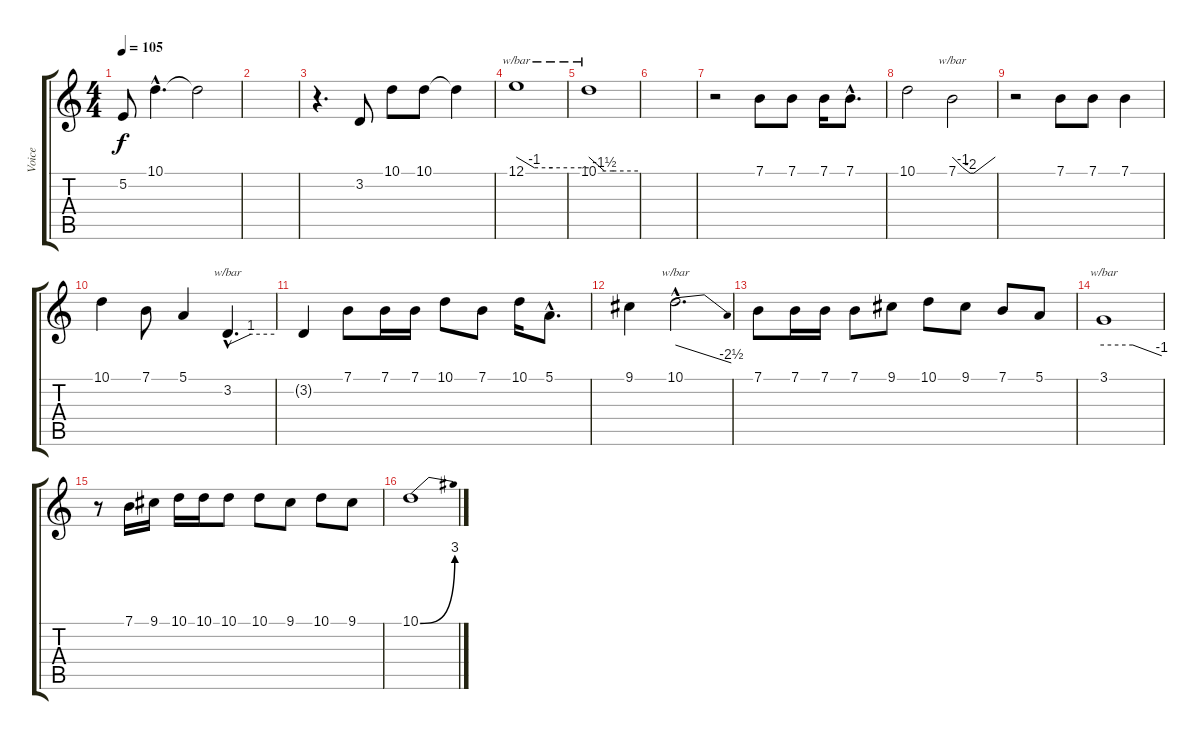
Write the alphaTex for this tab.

\track ("Voice" "Voice") {instrument synthvoice}
\staff {score tabs}
\tuning (E4 B3 G3 D3 A2 E2) {hide}
\ts (4 4)
\tempo 105
\clef g2
\ks c
5.2{t}.8{dy f} 10.1{hac}.4{d} 10.1{t}.2 |
|
r.4{d} 3.2.8 10.1.8 10.1.8 10.1{t}.4 |
12.1.1{tbe (custom default 0 0 15 -4 30 -4 60 -4)} |
10.1.1{tbe (custom default 0 0 19 -6 30 -6 60 -6)} |
|
r.2 7.1.8 7.1.8 7.1.16 7.1{hac}.8{d} |
10.1.2 7.1.2{tbe (custom default 0 0 15 -4 25 -8 30 -8 60 0)} |
r.2 7.1.8 7.1.8 7.1.4 |
10.1.4 7.1.8 5.1.4 3.2{hac}.4{d tbe (custom default 0 0 30 4 60 4)} |
3.2{t}.4 7.1.8 7.1.16 7.1.16 10.1.8 7.1.8 10.1.16 5.1{hac}.8{d} |
9.1.4 10.1{hac}.2{d tbe (dive default 0 0 60 -10)} |
7.1.8 7.1.16 7.1.16 7.1.8 9.1.8 10.1.8 9.1.8 7.1.8 5.1.8 |
3.1.1{tbe (custom default 0 0 30 0 60 -4)} |
r.8{balance 5} 7.1.16 9.1.16 10.1.16{balance 8} 10.1.16 10.1.8{balance 11} 10.1.8{balance 7} 9.1.8 10.1.8{balance 4} 9.1.8 |
10.1{be (bend 0 0 60 12)}.1{balance 2}
